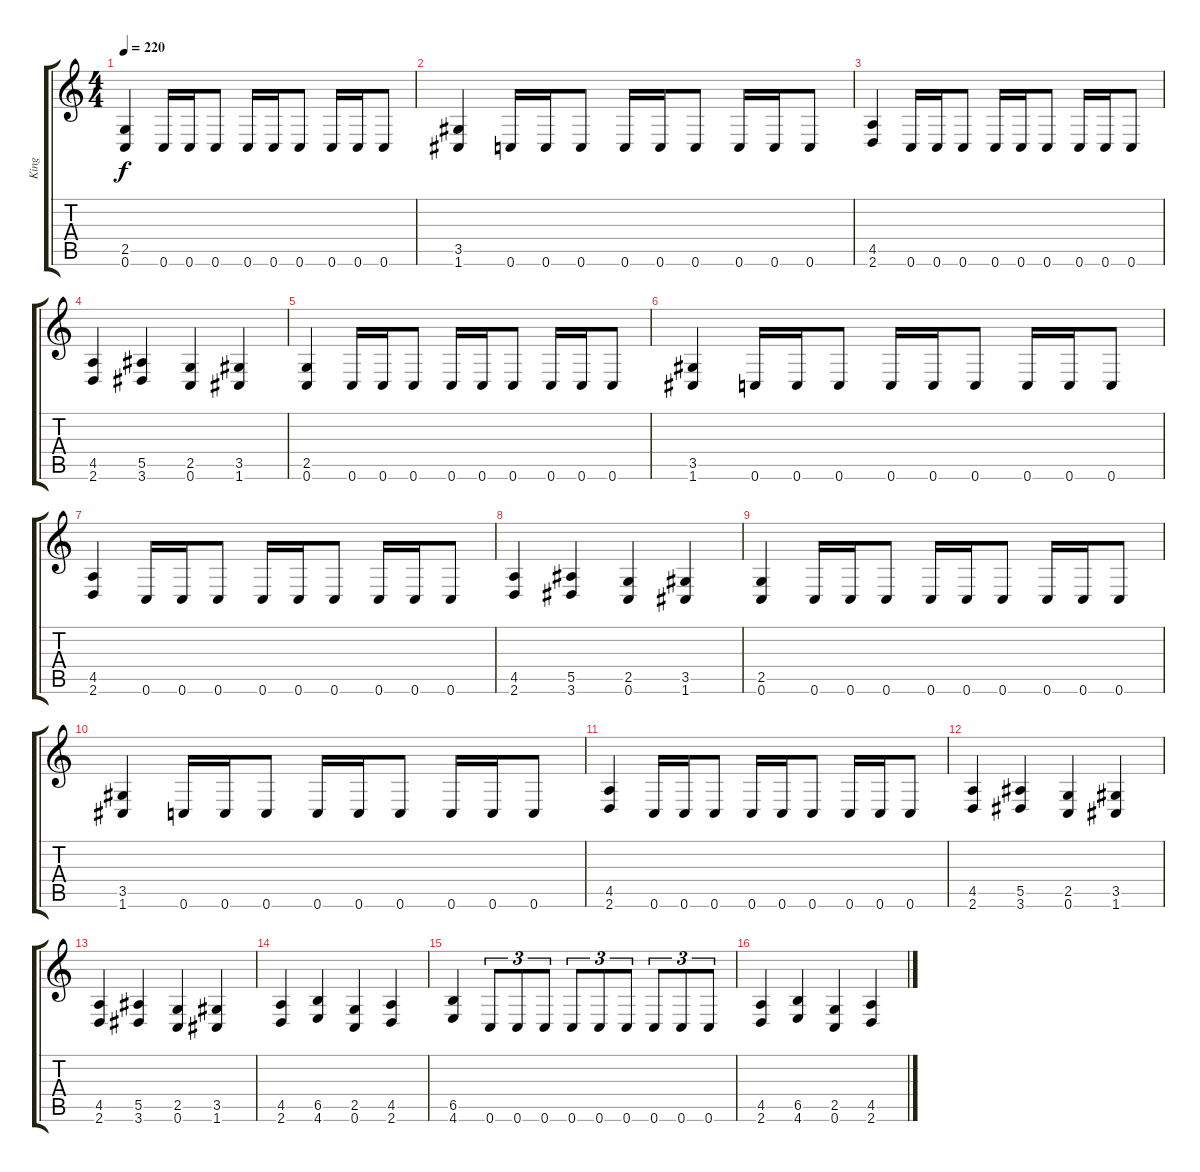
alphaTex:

\track ("King" "King") {instrument distortionguitar}
\staff {score tabs}
\tuning (C4 G3 Eb3 Bb2 F2 C2) {hide}
\ts (4 4)
\tempo 220
\clef g2
\ks c
(2.5 0.6).4{dy f} 0.6.16 0.6.16 0.6.8 0.6.16 0.6.16 0.6.8 0.6.16 0.6.16 0.6.8 |
(3.5 1.6).4 0.6.16 0.6.16 0.6.8 0.6.16 0.6.16 0.6.8 0.6.16 0.6.16 0.6.8 |
(4.5 2.6).4 0.6.16 0.6.16 0.6.8 0.6.16 0.6.16 0.6.8 0.6.16 0.6.16 0.6.8 |
(4.5 2.6).4 (5.5 3.6).4 (2.5 0.6).4 (3.5 1.6).4 |
(2.5 0.6).4 0.6.16 0.6.16 0.6.8 0.6.16 0.6.16 0.6.8 0.6.16 0.6.16 0.6.8 |
(3.5 1.6).4 0.6.16 0.6.16 0.6.8 0.6.16 0.6.16 0.6.8 0.6.16 0.6.16 0.6.8 |
(4.5 2.6).4 0.6.16 0.6.16 0.6.8 0.6.16 0.6.16 0.6.8 0.6.16 0.6.16 0.6.8 |
(4.5 2.6).4 (5.5 3.6).4 (2.5 0.6).4 (3.5 1.6).4 |
(2.5 0.6).4 0.6.16 0.6.16 0.6.8 0.6.16 0.6.16 0.6.8 0.6.16 0.6.16 0.6.8 |
(3.5 1.6).4 0.6.16 0.6.16 0.6.8 0.6.16 0.6.16 0.6.8 0.6.16 0.6.16 0.6.8 |
(4.5 2.6).4 0.6.16 0.6.16 0.6.8 0.6.16 0.6.16 0.6.8 0.6.16 0.6.16 0.6.8 |
(4.5 2.6).4 (5.5 3.6).4 (2.5 0.6).4 (3.5 1.6).4 |
(4.5 2.6).4 (5.5 3.6).4 (2.5 0.6).4 (3.5 1.6).4 |
(4.5 2.6).4 (6.5 4.6).4 (2.5 0.6).4 (4.5 2.6).4 |
(6.5 4.6).4 0.6.8{tu (3 2)} 0.6.8{tu (3 2)} 0.6.8{tu (3 2)} 0.6.8{tu (3 2)} 0.6.8{tu (3 2)} 0.6.8{tu (3 2)} 0.6.8{tu (3 2)} 0.6.8{tu (3 2)} 0.6.8{tu (3 2)} |
(4.5 2.6).4 (6.5 4.6).4 (2.5 0.6).4 (4.5 2.6).4
